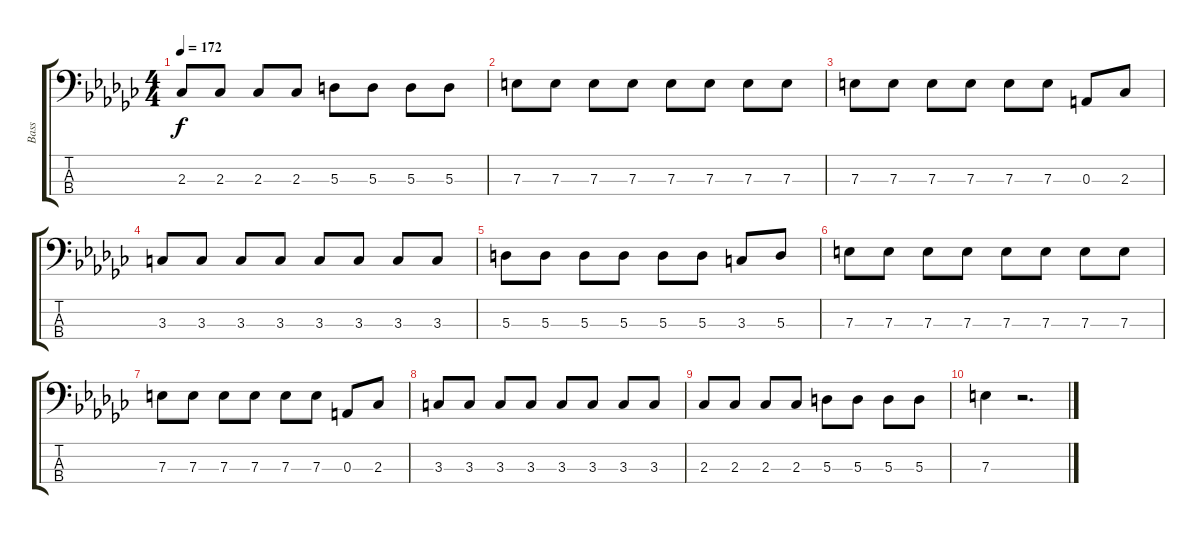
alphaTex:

\track ("Bass" "Bass") {instrument electricbassfinger}
\staff {score tabs}
\tuning (G2 D2 A1 E1) {hide}
\ts (4 4)
\tempo 172
\clef f4
\ks ebminor
2.3.8{dy f} 2.3.8 2.3.8 2.3.8 5.3.8 5.3.8 5.3.8 5.3.8 |
7.3.8 7.3.8 7.3.8 7.3.8 7.3.8 7.3.8 7.3.8 7.3.8 |
7.3.8 7.3.8 7.3.8 7.3.8 7.3.8 7.3.8 0.3.8 2.3.8 |
3.3.8 3.3.8 3.3.8 3.3.8 3.3.8 3.3.8 3.3.8 3.3.8 |
5.3.8 5.3.8 5.3.8 5.3.8 5.3.8 5.3.8 3.3.8 5.3.8 |
7.3.8 7.3.8 7.3.8 7.3.8 7.3.8 7.3.8 7.3.8 7.3.8 |
7.3.8 7.3.8 7.3.8 7.3.8 7.3.8 7.3.8 0.3.8 2.3.8 |
3.3.8 3.3.8 3.3.8 3.3.8 3.3.8 3.3.8 3.3.8 3.3.8 |
2.3.8 2.3.8 2.3.8 2.3.8 5.3.8 5.3.8 5.3.8 5.3.8 |
7.3.4 r.2{d}
